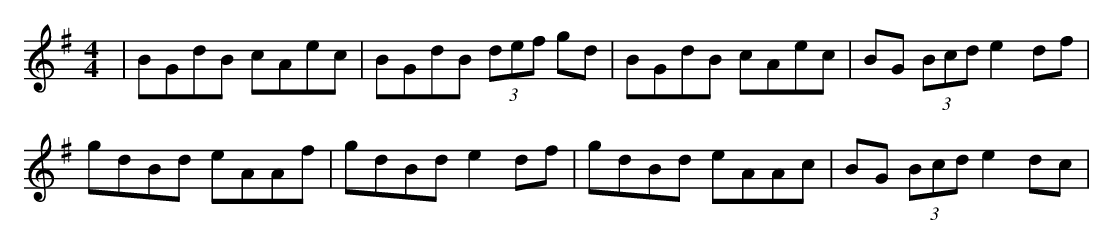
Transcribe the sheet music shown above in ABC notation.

X:1
M:4/4
K:G
|BGdB cAec|BGdB (3def gd|BGdB cAec|BG (3Bcd e2df|
gdBd eAAf|gdBd e2 df|gdBd eAAc|BG (3Bcd e2dc|
